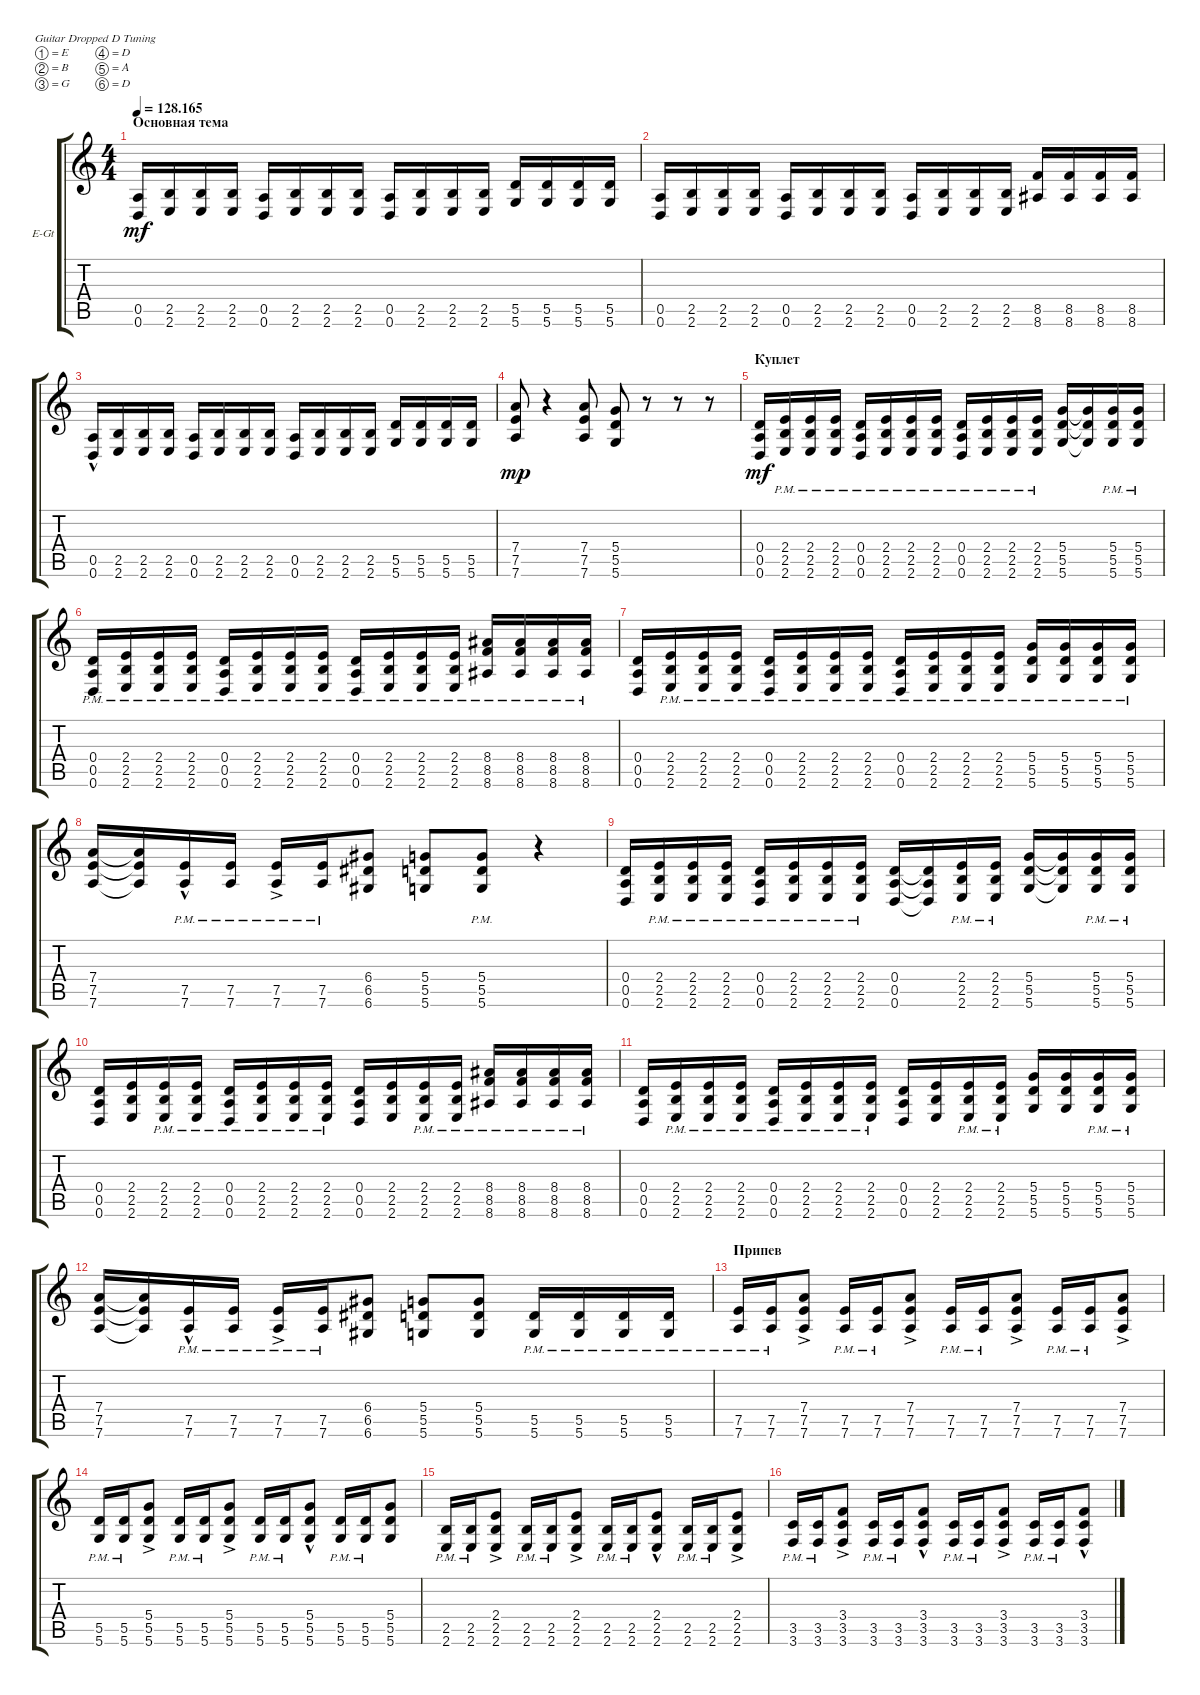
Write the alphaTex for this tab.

\defaultSystemsLayout 4
\bracketExtendMode groupsimilarinstruments
\firstSystemTrackNameOrientation horizontal
\otherSystemsTrackNameOrientation horizontal
\track ("Ренегат" "E-Gt") {instrument electricguitarclean}
\staff {score tabs}
\tuning (E4 B3 G3 D3 A2 D2)
\ts (4 4)
\section ("" "Основная тема")
\tempo
128.165
\accidentals auto
\clef g2
\ottava regular
\simile none
\ks c
(0.6 0.5).16{dy mf} (2.6 2.5).16 (2.6 2.5).16 (2.6 2.5).16 (0.6 0.5).16 (2.6 2.5).16 (2.6 2.5).16 (2.6 2.5).16 (0.6 0.5).16 (2.6 2.5).16 (2.6 2.5).16 (2.6 2.5).16 (5.6 5.5).16 (5.6 5.5).16 (5.6 5.5).16 (5.6 5.5).16 |
(0.6 0.5).16 (2.6 2.5).16 (2.6 2.5).16 (2.6 2.5).16 (0.6 0.5).16 (2.6 2.5).16 (2.6 2.5).16 (2.6 2.5).16 (0.6 0.5).16 (2.6 2.5).16 (2.6 2.5).16 (2.6 2.5).16 (8.6 8.5).16 (8.6 8.5).16 (8.6 8.5).16 (8.6 8.5).16 |
(0.6{hac} 0.5{hac}).16 (2.6 2.5).16 (2.6 2.5).16 (2.6 2.5).16 (0.6 0.5).16 (2.6 2.5).16 (2.6 2.5).16 (2.6 2.5).16 (0.6 0.5).16 (2.6 2.5).16 (2.6 2.5).16 (2.6 2.5).16 (5.6 5.5).16 (5.6 5.5).16 (5.6 5.5).16 (5.6 5.5).16 |
(7.6 7.5 7.4).8{dy mp} r.4 (7.6 7.5 7.4).8 (5.6 5.5 5.4).8 r.8 r.8 r.8 |
\section ("" "Куплет")
(0.6 0.5 0.4).16{dy mf} (2.6{pm} 2.5{pm} 2.4{pm}).16 (2.6{pm} 2.5{pm} 2.4{pm}).16 (2.6{pm} 2.5{pm} 2.4{pm}).16 (0.6{pm} 0.5{pm} 0.4{pm}).16 (2.6{pm} 2.5{pm} 2.4{pm}).16 (2.6{pm} 2.5{pm} 2.4{pm}).16 (2.6{pm} 2.5{pm} 2.4{pm}).16 (0.6{pm} 0.5{pm} 0.4{pm}).16 (2.6{pm} 2.5{pm} 2.4{pm}).16 (2.6{pm} 2.5{pm} 2.4{pm}).16 (2.6{pm} 2.5{pm} 2.4{pm}).16 (5.6 5.5 5.4).16 (5.6{t} 5.5{t} 5.4{t}).16 (5.6{pm} 5.5{pm} 5.4{pm}).16 (5.6{pm} 5.5{pm} 5.4{pm}).16 |
(0.6{pm} 0.5{pm} 0.4{pm}).16 (2.6{pm} 2.5{pm} 2.4{pm}).16 (2.6{pm} 2.5{pm} 2.4{pm}).16 (2.6{pm} 2.5{pm} 2.4{pm}).16 (0.6{pm} 0.5{pm} 0.4{pm}).16 (2.6{pm} 2.5{pm} 2.4{pm}).16 (2.6{pm} 2.5{pm} 2.4{pm}).16 (2.6{pm} 2.5{pm} 2.4{pm}).16 (0.6{pm} 0.5{pm} 0.4{pm}).16 (2.6{pm} 2.5{pm} 2.4{pm}).16 (2.6{pm} 2.5{pm} 2.4{pm}).16 (2.6{pm} 2.5{pm} 2.4{pm}).16 (8.6{pm} 8.5{pm} 8.4{pm}).16 (8.6{pm} 8.5{pm} 8.4{pm}).16 (8.6{pm} 8.5{pm} 8.4{pm}).16 (8.6{pm} 8.5{pm} 8.4{pm}).16 |
(0.6 0.5 0.4).16 (2.6{pm} 2.5{pm} 2.4{pm}).16 (2.6{pm} 2.5{pm} 2.4{pm}).16 (2.6{pm} 2.5{pm} 2.4{pm}).16 (0.6{pm} 0.5{pm} 0.4{pm}).16 (2.6{pm} 2.5{pm} 2.4{pm}).16 (2.6{pm} 2.5{pm} 2.4{pm}).16 (2.6{pm} 2.5{pm} 2.4{pm}).16 (0.6{pm} 0.5{pm} 0.4{pm}).16 (2.6{pm} 2.5{pm} 2.4{pm}).16 (2.6{pm} 2.5{pm} 2.4{pm}).16 (2.6{pm} 2.5{pm} 2.4{pm}).16 (5.6{pm} 5.5{pm} 5.4{pm}).16 (5.6{pm} 5.5{pm} 5.4{pm}).16 (5.6{pm} 5.5{pm} 5.4{pm}).16 (5.6{pm} 5.5{pm} 5.4{pm}).16 |
(7.6 7.5 7.4).16 (7.6{t} 7.5{t} 7.4{t}).16 (7.6{hac pm} 7.5{hac pm}).16 (7.6{pm} 7.5{pm}).16 (7.6{ac pm} 7.5{ac pm}).16 (7.6{pm} 7.5{pm}).16 (6.6 6.5 6.4).8 (5.6 5.5 5.4).8 (5.4{pm} 5.5{pm} 5.6{pm}).8 r.4 |
(0.6 0.5 0.4).16 (2.6{pm} 2.5{pm} 2.4{pm}).16 (2.6{pm} 2.5{pm} 2.4{pm}).16 (2.6{pm} 2.5{pm} 2.4{pm}).16 (0.6{pm} 0.5{pm} 0.4{pm}).16 (2.6{pm} 2.5{pm} 2.4{pm}).16 (2.6{pm} 2.5{pm} 2.4{pm}).16 (2.6{pm} 2.5{pm} 2.4{pm}).16 (0.6 0.5 0.4).16 (0.6{t} 0.5{t} 0.4{t}).16 (2.6{pm} 2.5{pm} 2.4{pm}).16 (2.6{pm} 2.5{pm} 2.4{pm}).16 (5.6 5.5 5.4).16 (5.6{t} 5.5{t} 5.4{t}).16 (5.6{pm} 5.5{pm} 5.4{pm}).16 (5.6{pm} 5.5{pm} 5.4{pm}).16 |
(0.6 0.5 0.4).16 (2.6 2.5 2.4).16 (2.6{pm} 2.5{pm} 2.4{pm}).16 (2.6{pm} 2.5{pm} 2.4{pm}).16 (0.6{pm} 0.5{pm} 0.4{pm}).16 (2.6{pm} 2.5{pm} 2.4{pm}).16 (2.6{pm} 2.5{pm} 2.4{pm}).16 (2.6{pm} 2.5{pm} 2.4{pm}).16 (0.6 0.5 0.4).16 (2.6 2.5 2.4).16 (2.6{pm} 2.5{pm} 2.4{pm}).16 (2.6{pm} 2.5{pm} 2.4{pm}).16 (8.6{pm} 8.5{pm} 8.4{pm}).16 (8.6{pm} 8.5{pm} 8.4{pm}).16 (8.6{pm} 8.5{pm} 8.4{pm}).16 (8.6{pm} 8.5{pm} 8.4{pm}).16 |
(0.6 0.5 0.4).16 (2.6{pm} 2.5{pm} 2.4{pm}).16 (2.6{pm} 2.5{pm} 2.4{pm}).16 (2.6{pm} 2.5{pm} 2.4{pm}).16 (0.6{pm} 0.5{pm} 0.4{pm}).16 (2.6{pm} 2.5{pm} 2.4{pm}).16 (2.6{pm} 2.5{pm} 2.4{pm}).16 (2.6{pm} 2.5{pm} 2.4{pm}).16 (0.6 0.5 0.4).16 (2.6 2.5 2.4).16 (2.6{pm} 2.5{pm} 2.4{pm}).16 (2.6{pm} 2.5{pm} 2.4{pm}).16 (5.6 5.5 5.4).16 (5.6 5.5 5.4).16 (5.6{pm} 5.5{pm} 5.4{pm}).16 (5.6{pm} 5.5{pm} 5.4{pm}).16 |
(7.6 7.5 7.4).16 (7.6{t} 7.5{t} 7.4{t}).16 (7.6{hac pm} 7.5{hac pm}).16 (7.6{pm} 7.5{pm}).16 (7.6{ac pm} 7.5{ac pm}).16 (7.6{pm} 7.5{pm}).16 (6.6 6.5 6.4).8 (5.6 5.5 5.4).8 (5.4 5.5 5.6).8 (5.6{pm} 5.5{pm}).16 (5.6{pm} 5.5{pm}).16 (5.6{pm} 5.5{pm}).16 (5.6{pm} 5.5{pm}).16 |
\section ("" "Припев")
(7.6{pm} 7.5{pm}).16 (7.6{pm} 7.5{pm}).16 (7.6{ac} 7.5{ac} 7.4{ac}).8 (7.6{pm} 7.5{pm}).16 (7.6{pm} 7.5{pm}).16 (7.6{ac} 7.5{ac} 7.4{ac}).8 (7.6{pm} 7.5{pm}).16 (7.6{pm} 7.5{pm}).16 (7.6{ac} 7.5{ac} 7.4{ac}).8 (7.6{pm} 7.5{pm}).16 (7.6{pm} 7.5{pm}).16 (7.6{ac} 7.5{ac} 7.4{ac}).8 |
(5.6{pm} 5.5{pm}).16 (5.6{pm} 5.5{pm}).16 (5.4{ac} 5.5{ac} 5.6{ac}).8 (5.6{pm} 5.5{pm}).16 (5.6{pm} 5.5{pm}).16 (5.4{ac} 5.5{ac} 5.6{ac}).8 (5.6{pm} 5.5{pm}).16 (5.6{pm} 5.5{pm}).16 (5.4{hac} 5.5{hac} 5.6{hac}).8 (5.6{pm} 5.5{pm}).16 (5.6{pm} 5.5{pm}).16 (5.4 5.5 5.6).8 |
(2.6{pm} 2.5{pm}).16 (2.6{pm} 2.5{pm}).16 (2.4{ac} 2.5{ac} 2.6{ac}).8 (2.6{pm} 2.5{pm}).16 (2.6{pm} 2.5{pm}).16 (2.4{ac} 2.5{ac} 2.6{ac}).8 (2.6{pm} 2.5{pm}).16 (2.6{pm} 2.5{pm}).16 (2.4{hac} 2.5{hac} 2.6{hac}).8 (2.6{pm} 2.5{pm}).16 (2.6{pm} 2.5{pm}).16 (2.4{ac} 2.5{ac} 2.6{ac}).8 |
(3.6{pm} 3.5{pm}).16 (3.6{pm} 3.5{pm}).16 (3.6{ac} 3.5{ac} 3.4{ac}).8 (3.6{pm} 3.5{pm}).16 (3.6{pm} 3.5{pm}).16 (3.6{hac} 3.5{hac} 3.4{hac}).8 (3.6{pm} 3.5{pm}).16 (3.6{pm} 3.5{pm}).16 (3.6{ac} 3.5{ac} 3.4{ac}).8 (3.6{pm} 3.5{pm}).16 (3.6{pm} 3.5{pm}).16 (3.6{hac} 3.5{hac} 3.4{hac}).8
